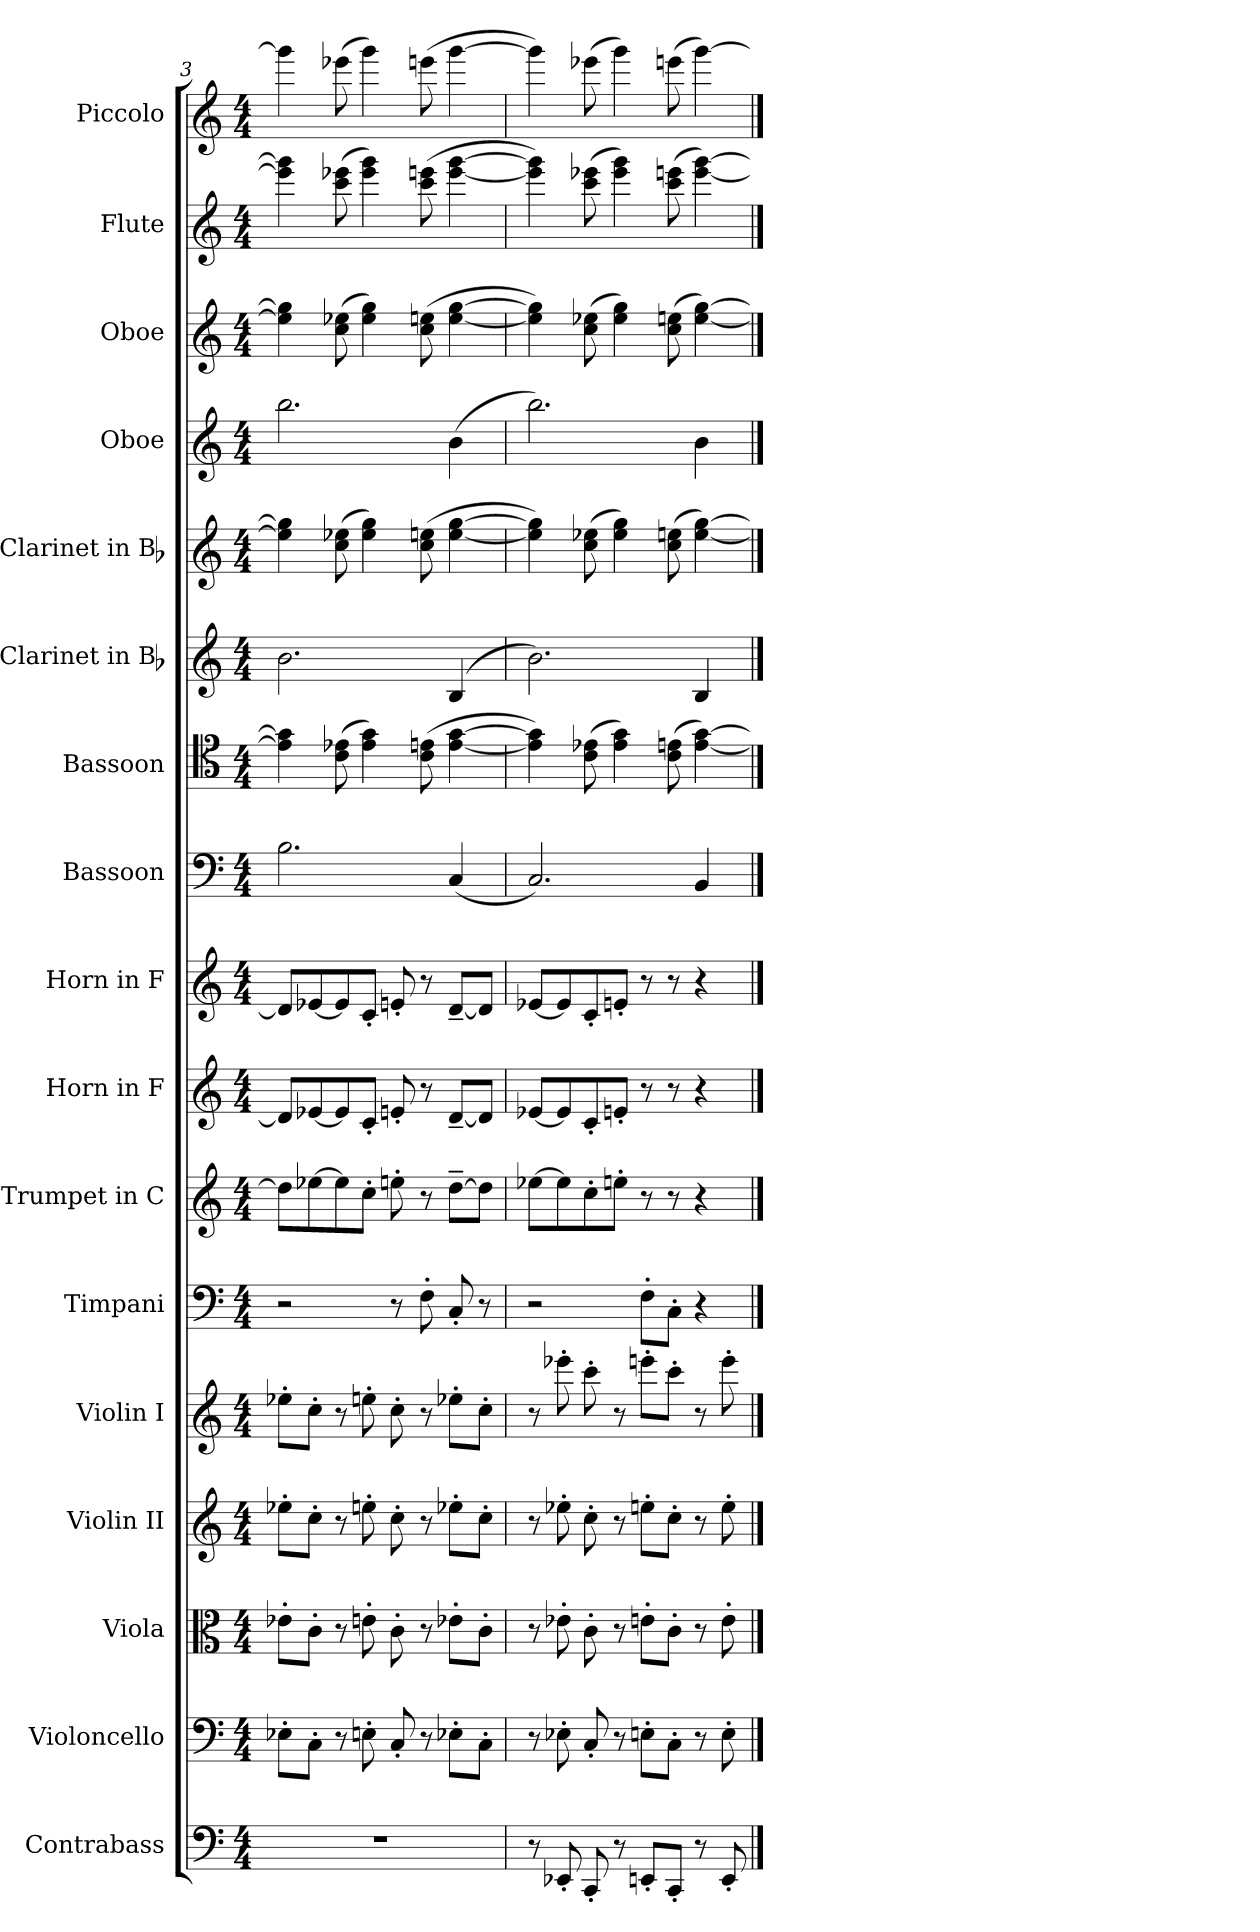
**kern	**kern	**kern	**kern	**kern	**kern	**kern	**kern	**kern	**kern	**kern	**kern	**kern	**kern	**kern	**kern	**kern
*part17	*part16	*part15	*part14	*part13	*part12	*part11	*part10	*part9	*part8	*part7	*part6	*part5	*part4	*part3	*part2	*part1
*staff17	*staff16	*staff15	*staff14	*staff13	*staff12	*staff11	*staff10	*staff9	*staff8	*staff7	*staff6	*staff5	*staff4	*staff3	*staff2	*staff1
*I"Contrabass	*I"Violoncello	*I"Viola	*I"Violin II	*I"Violin I	*I"Timpani	*I"Trumpet in C	*I"Horn in F	*I"Horn in F	*I"Bassoon	*I"Bassoon	*I"Clarinet in Bb	*I"Clarinet in Bb	*I"Oboe	*I"Oboe	*I"Flute	*I"Piccolo
*I'Cb.	*I'Vc.	*I'Vla.	*I'Vln. II	*I'Vln. I	*I'Timp.	*	*I'Hn.	*I'Hn.	*I'Bsn.	*I'Bsn.	*I'Cl.	*I'Cl.	*I'Ob.	*I'Ob.	*I'Fl.	*I'Picc.
*clefF4	*clefF4	*clefC3	*clefG2	*clefG2	*clefF4	*clefG2	*clefG2	*clefG2	*clefF4	*clefC4	*clefG2	*clefG2	*clefG2	*clefG2	*clefG2	*clefG2
*k[]	*k[]	*k[]	*k[]	*k[]	*	*k[]	*	*	*k[]	*k[]	*k[]	*k[]	*k[]	*k[]	*k[]	*k[]
*M4/4	*M4/4	*M4/4	*M4/4	*M4/4	*M4/4	*M4/4	*M4/4	*M4/4	*M4/4	*M4/4	*M4/4	*M4/4	*M4/4	*M4/4	*M4/4	*M4/4
=3	=3	=3	=3	=3	=3	=3	=3	=3	=3	=3	=3	=3	=3	=3	=3	=3
1r	8E-X'L	8e-X'L	8ee-X'L	8ee-X'L	2r	8ddL]	8dL]	8dL]	2.B	4e] 4g]	2.b	4ee] 4gg]	2.bb	4ee] 4gg]	4eee] 4ggg]	4ggg]
.	8C'J	8c'J	8cc'J	8cc'J	.	[8ee-X	[8e-X	[8e-X	.	.	.	.	.	.	.	.
.	8r	8r	8r	8r	.	8ee-]	8e-]	8e-]	.	(8c 8e-X	.	(8cc 8ee-X	.	(8cc 8ee-X	(8ccc 8eee-X	(8eee-X
.	8En'	8en'	8een'	8een'	.	8cc'J	8c'J	8c'J	.	4e- 4g)	.	4ee- 4gg)	.	4ee- 4gg)	4eee- 4ggg)	4ggg)
.	8C'	8c'	8cc'	8cc'	8r	8een'	8en'	8en'	.	.	.	.	.	.	.	.
.	8r	8r	8r	8r	8F'	8r	8r	8r	.	(8c 8en	.	(8cc 8een	.	(8cc 8een	(8ccc 8eeen	(8eeen
.	8E-X'L	8e-X'L	8ee-X'L	8ee-X'L	8C'	[8dd~L	[8d~L	[8d~L	(4C	[4e [4g	(4B	[4ee [4gg	(4b	[4ee [4gg	[4eee [4ggg	[4ggg
.	8C'J	8c'J	8cc'J	8cc'J	8r	8ddJ]	8dJ]	8dJ]	.	.	.	.	.	.	.	.
=4	=4	=4	=4	=4	=4	=4	=4	=4	=4	=4	=4	=4	=4	=4	=4	=4
8r	8r	8r	8r	8r	2r	[8ee-XL	[8e-XL	[8e-XL	2.C)	4e] 4g])	2.b)	4ee] 4gg])	2.bb)	4ee] 4gg])	4eee] 4ggg])	4ggg])
8EE-X'	8E-X'	8e-X'	8ee-X'	8eee-X'	.	8ee-]	8e-]	8e-]	.	.	.	.	.	.	.	.
8CC'	8C'	8c'	8cc'	8ccc'	.	8cc'	8c'	8c'	.	(8c 8e-X	.	(8cc 8ee-X	.	(8cc 8ee-X	(8ccc 8eee-X	(8eee-X
8r	8r	8r	8r	8r	.	8een'J	8en'J	8en'J	.	4e- 4g)	.	4ee- 4gg)	.	4ee- 4gg)	4eee- 4ggg)	4ggg)
8EEn'L	8En'L	8en'L	8een'L	8eeen'L	8F'L	8r	8r	8r	.	.	.	.	.	.	.	.
8CC'J	8C'J	8c'J	8cc'J	8ccc'J	8C'J	8r	8r	8r	.	(8c 8en	.	(8cc 8een	.	(8cc 8een	(8ccc 8eeen	(8eeen
8r	8r	8r	8r	8r	4r	4r	4r	4r	4BB	[4e [4g)	4B	[4ee [4gg)	4b	[4ee [4gg)	[4eee [4ggg)	[4ggg)
8EE'	8E'	8e'	8ee'	8eee'	.	.	.	.	.	.	.	.	.	.	.	.
==	==	==	==	==	==	==	==	==	==	==	==	==	==	==	==	==
*-	*-	*-	*-	*-	*-	*-	*-	*-	*-	*-	*-	*-	*-	*-	*-	*-
